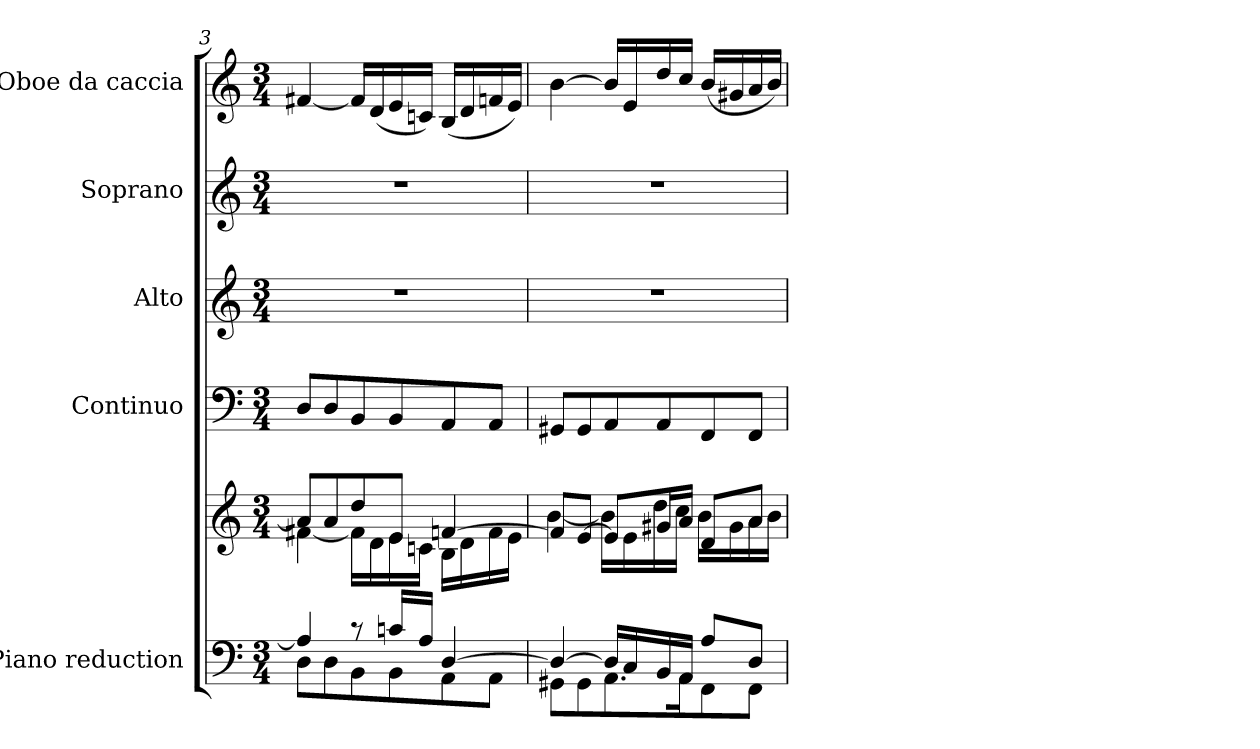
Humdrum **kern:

**kern	**kern	**kern	**kern	**kern	**kern
*part5	*part5	*part4	*part3	*part2	*part1
*staff6	*staff5	*staff4	*staff3	*staff2	*staff1
*I"Piano reduction	*	*I"Continuo	*I"Alto	*I"Soprano	*I"Oboe da caccia
*I'Pno	*	*	*	*	*I'Ob
*clefF4	*clefG2	*clefF4	*clefG2	*clefG2	*clefG2
*k[]	*k[]	*k[]	*k[]	*k[]	*k[]
*M3/4	*M3/4	*M3/4	*M3/4	*M3/4	*M3/4
=3	=3	=3	=3	=3	=3
*^	*^	*	*	*	*
4A/]	8D\L	8a/L]	[4f#X\	8D/L	2.r	2.r	[4f#X/
.	8D\	8a/	.	8D/	.	.	.
8r	8BB\	8dd/	16f#\LL]	8BB/	.	.	16f#/LL]
.	.	.	16d\	.	.	.	(<16d/
16cn/LL	8BB\	8e/J	16e\	8BB/	.	.	16e/
16A/JJ	.	.	16cn\JJ	.	.	.	16cn/JJ)
[4D/	8AA\	[4fn/	16B\LL	8AA/	.	.	(<16B/LL
.	.	.	16d\	.	.	.	16d/
.	8AA\J	.	16f\	8AA/J	.	.	16fn/
.	.	.	16e\JJ	.	.	.	16e/JJ)
=4	=4	=4	=4	=4	=4	=4	=4
4D/_	8GG#X\L	8f/L]	[4b\	8GG#X/L	2.r	2.r	[4b\
.	8GG#\	[8e/J	.	8GG#/	.	.	.
16D/LL]	8.AA\	8e/L]	16b\LL]	8AA/	.	.	16b/LL]
16C/	.	.	16e\	.	.	.	16e/
16BB/	.	16g#X/L	16dd\	8AA/	.	.	16dd/
16AA/JJ	16AA\K	16a/JJ	16cc\JJ	.	.	.	16cc/JJ
8A/L	8FF\	8d/L	16b\LL	8FF/	.	.	(<16b/LL
.	.	.	16g#\	.	.	.	16g#X/
8D/J	8FF\J	8a/J	16a\	8FF/J	.	.	16a/
.	.	.	16b\JJ	.	.	.	16b/JJ)
*v	*v	*	*	*	*	*	*
*	*v	*v	*	*	*	*
=	=	=	=	=	=
*-	*-	*-	*-	*-	*-
